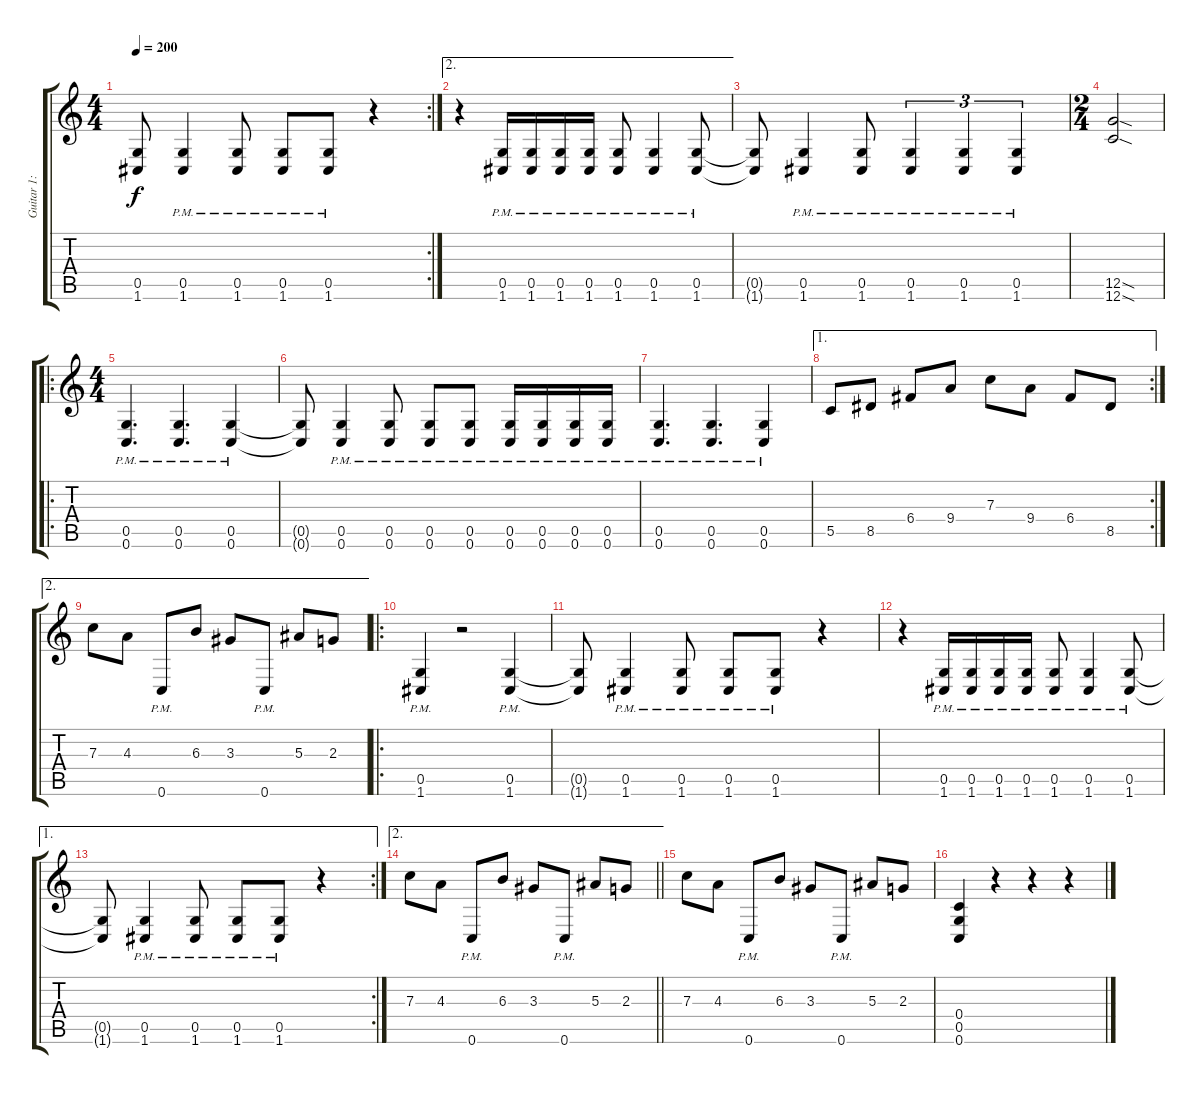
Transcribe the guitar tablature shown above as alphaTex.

\track ("Guitar 1: Simon" "Guitar 1: ") {instrument overdrivenguitar}
\staff {score tabs}
\tuning (D4 A3 F3 C3 G2 C2) {hide}
\rc 2
\ts (4 4)
\tempo 200
\clef g2
\ks c
(0.5{t} 1.6{t}).8{dy f} (0.5{pm} 1.6).4 (0.5{pm} 1.6).8 (0.5{pm} 1.6).8 (0.5{pm} 1.6).8 r.4 |
\ae 2
r.4 (0.5{pm} 1.6).16 (0.5{pm} 1.6).16 (0.5{pm} 1.6).16 (0.5{pm} 1.6).16 (0.5{pm} 1.6).8 (0.5{pm} 1.6).4 (0.5{pm} 1.6).8 |
(0.5{t} 1.6{t}).8 (0.5{pm} 1.6).4 (0.5{pm} 1.6).8 (0.5{pm} 1.6).4{tu (3 2)} (0.5{pm} 1.6).4{tu (3 2)} (0.5{pm} 1.6).4{tu (3 2)} |
\ts (2 4)
(12.5{sod} 12.6{sod}).2 |
\ro
\ts (4 4)
(0.5{pm} 0.6).4{d} (0.5{pm} 0.6).4{d} (0.5{pm} 0.6).4 |
(0.5{t} 0.6{t}).8 (0.5{pm} 0.6).4 (0.5{pm} 0.6).8 (0.5{pm} 0.6).8 (0.5{pm} 0.6).8 (0.5{pm} 0.6).16 (0.5{pm} 0.6).16 (0.5{pm} 0.6).16 (0.5{pm} 0.6).16 |
(0.5{pm} 0.6).4{d} (0.5{pm} 0.6).4{d} (0.5{pm} 0.6).4 |
\ae 1
\rc 2
5.5.8 8.5.8 6.4.8 9.4.8 7.3.8 9.4.8 6.4.8 8.5.8 |
\ae 2
7.3.8 4.3.8 0.6{pm}.8 6.3.8 3.3.8 0.6{pm}.8 5.3.8 2.3.8 |
\ro
(0.5{pm} 1.6).4 r.2 (0.5{pm} 1.6).4 |
(0.5{t} 1.6{t}).8 (0.5{pm} 1.6).4 (0.5{pm} 1.6).8 (0.5{pm} 1.6).8 (0.5{pm} 1.6).8 r.4 |
r.4 (0.5{pm} 1.6).16 (0.5{pm} 1.6).16 (0.5{pm} 1.6).16 (0.5{pm} 1.6).16 (0.5{pm} 1.6).8 (0.5{pm} 1.6).4 (0.5{pm} 1.6).8 |
\ae 1
\rc 2
(0.5{t} 1.6{t}).8 (0.5{pm} 1.6).4 (0.5{pm} 1.6).8 (0.5{pm} 1.6).8 (0.5{pm} 1.6).8 r.4 |
\ae 2
\barLineRight lightlight
7.3.8 4.3.8 0.6{pm}.8 6.3.8 3.3.8 0.6{pm}.8 5.3.8 2.3.8 |
7.3.8 4.3.8 0.6{pm}.8 6.3.8 3.3.8 0.6{pm}.8 5.3.8 2.3.8 |
(0.4 0.5 0.6).4 r.4 r.4 r.4
